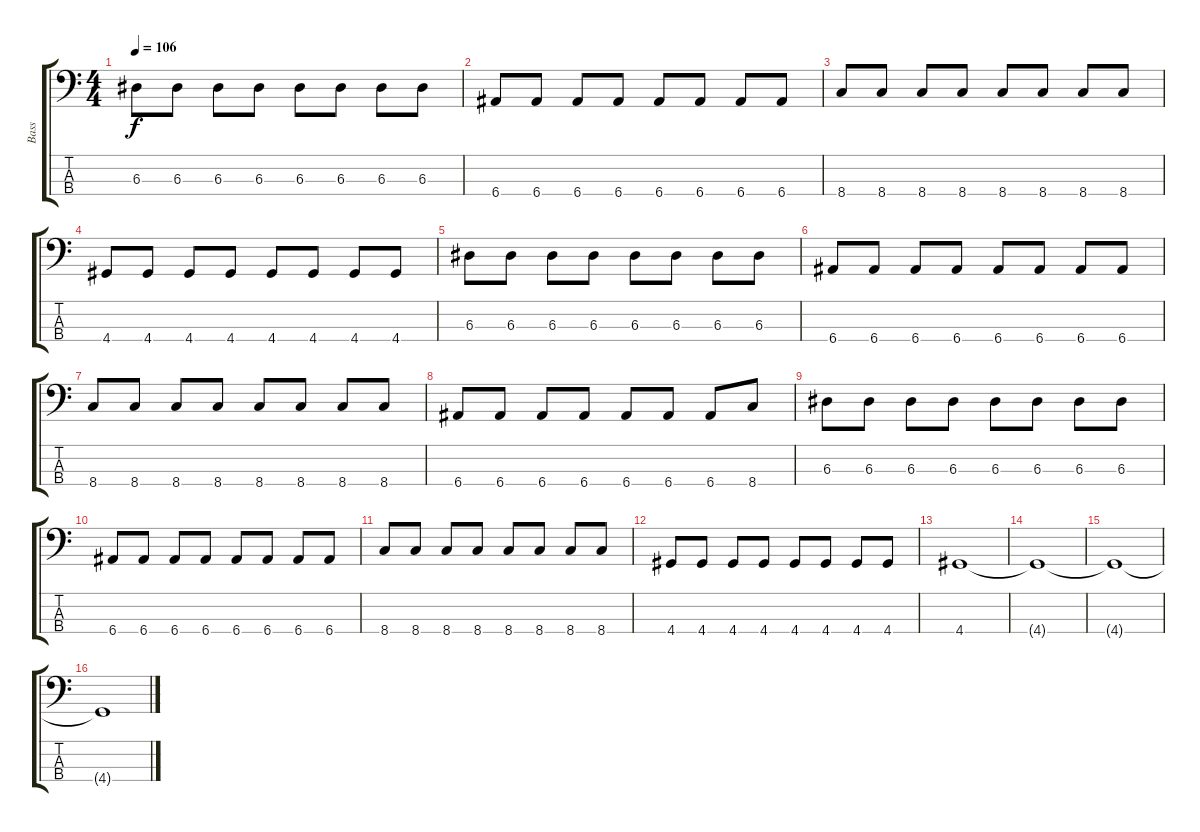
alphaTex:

\track ("Bass" "Bass") {instrument electricbasspick}
\staff {score tabs}
\tuning (G2 D2 A1 E1) {hide}
\ts (4 4)
\tempo 106
\clef f4
\ks c
6.3.8{dy f} 6.3.8 6.3.8 6.3.8 6.3.8 6.3.8 6.3.8 6.3.8 |
6.4.8 6.4.8 6.4.8 6.4.8 6.4.8 6.4.8 6.4.8 6.4.8 |
8.4.8 8.4.8 8.4.8 8.4.8 8.4.8 8.4.8 8.4.8 8.4.8 |
4.4.8 4.4.8 4.4.8 4.4.8 4.4.8 4.4.8 4.4.8 4.4.8 |
6.3.8 6.3.8 6.3.8 6.3.8 6.3.8 6.3.8 6.3.8 6.3.8 |
6.4.8 6.4.8 6.4.8 6.4.8 6.4.8 6.4.8 6.4.8 6.4.8 |
8.4.8 8.4.8 8.4.8 8.4.8 8.4.8 8.4.8 8.4.8 8.4.8 |
6.4.8 6.4.8 6.4.8 6.4.8 6.4.8 6.4.8 6.4.8 8.4.8 |
6.3.8 6.3.8 6.3.8 6.3.8 6.3.8 6.3.8 6.3.8 6.3.8 |
6.4.8 6.4.8 6.4.8 6.4.8 6.4.8 6.4.8 6.4.8 6.4.8 |
8.4.8 8.4.8 8.4.8 8.4.8 8.4.8 8.4.8 8.4.8 8.4.8 |
4.4.8 4.4.8 4.4.8 4.4.8 4.4.8 4.4.8 4.4.8 4.4.8 |
4.4.1 |
4.4{t}.1 |
4.4{t}.1 |
4.4{t}.1
